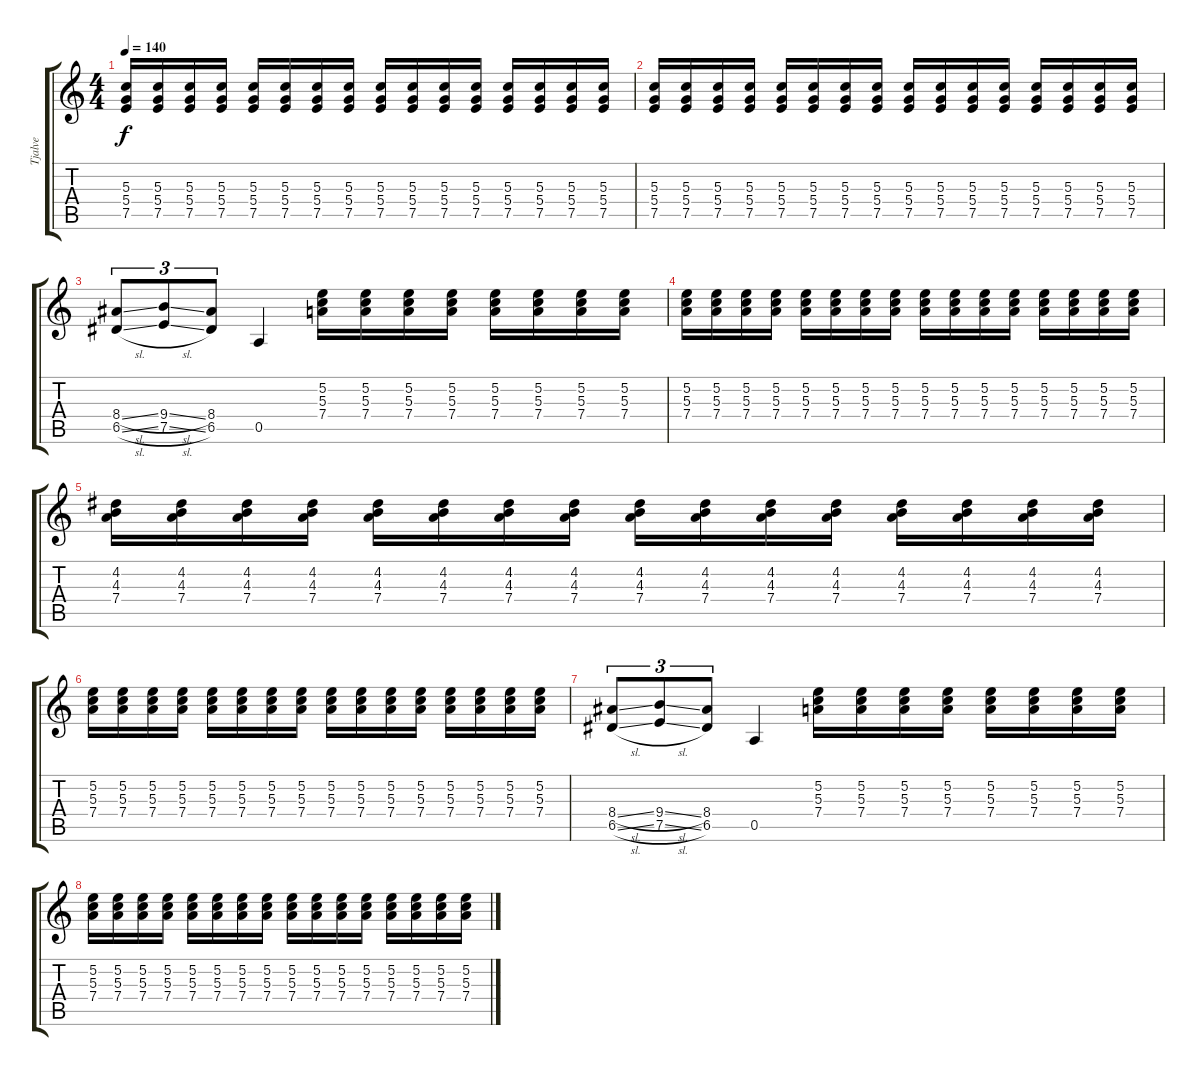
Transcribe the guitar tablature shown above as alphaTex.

\track ("Tjalve" "Tjalve") {instrument distortionguitar}
\staff {score tabs}
\tuning (E4 B3 G3 D3 A2 E2) {hide}
\ts (4 4)
\tempo 140
\clef g2
\ks c
(5.3 5.4 7.5).16{dy f} (5.3 5.4 7.5).16 (5.3 5.4 7.5).16 (5.3 5.4 7.5).16 (5.3 5.4 7.5).16 (5.3 5.4 7.5).16 (5.3 5.4 7.5).16 (5.3 5.4 7.5).16 (5.3 5.4 7.5).16 (5.3 5.4 7.5).16 (5.3 5.4 7.5).16 (5.3 5.4 7.5).16 (5.3 5.4 7.5).16 (5.3 5.4 7.5).16 (5.3 5.4 7.5).16 (5.3 5.4 7.5).16 |
(5.3 5.4 7.5).16 (5.3 5.4 7.5).16 (5.3 5.4 7.5).16 (5.3 5.4 7.5).16 (5.3 5.4 7.5).16 (5.3 5.4 7.5).16 (5.3 5.4 7.5).16 (5.3 5.4 7.5).16 (5.3 5.4 7.5).16 (5.3 5.4 7.5).16 (5.3 5.4 7.5).16 (5.3 5.4 7.5).16 (5.3 5.4 7.5).16 (5.3 5.4 7.5).16 (5.3 5.4 7.5).16 (5.3 5.4 7.5).16 |
(8.4{sl} 6.5{sl}).8{tu (3 2)} (9.4{sl} 7.5{sl}).8{tu (3 2)} (8.4 6.5).8{tu (3 2)} 0.5.4 (5.2 5.3 7.4).16 (5.2 5.3 7.4).16 (5.2 5.3 7.4).16 (5.2 5.3 7.4).16 (5.2 5.3 7.4).16 (5.2 5.3 7.4).16 (5.2 5.3 7.4).16 (5.2 5.3 7.4).16 |
(5.2 5.3 7.4).16 (5.2 5.3 7.4).16 (5.2 5.3 7.4).16 (5.2 5.3 7.4).16 (5.2 5.3 7.4).16 (5.2 5.3 7.4).16 (5.2 5.3 7.4).16 (5.2 5.3 7.4).16 (5.2 5.3 7.4).16 (5.2 5.3 7.4).16 (5.2 5.3 7.4).16 (5.2 5.3 7.4).16 (5.2 5.3 7.4).16 (5.2 5.3 7.4).16 (5.2 5.3 7.4).16 (5.2 5.3 7.4).16 |
(4.2 4.3 7.4).16 (4.2 4.3 7.4).16 (4.2 4.3 7.4).16 (4.2 4.3 7.4).16 (4.2 4.3 7.4).16 (4.2 4.3 7.4).16 (4.2 4.3 7.4).16 (4.2 4.3 7.4).16 (4.2 4.3 7.4).16 (4.2 4.3 7.4).16 (4.2 4.3 7.4).16 (4.2 4.3 7.4).16 (4.2 4.3 7.4).16 (4.2 4.3 7.4).16 (4.2 4.3 7.4).16 (4.2 4.3 7.4).16 |
(5.2 5.3 7.4).16 (5.2 5.3 7.4).16 (5.2 5.3 7.4).16 (5.2 5.3 7.4).16 (5.2 5.3 7.4).16 (5.2 5.3 7.4).16 (5.2 5.3 7.4).16 (5.2 5.3 7.4).16 (5.2 5.3 7.4).16 (5.2 5.3 7.4).16 (5.2 5.3 7.4).16 (5.2 5.3 7.4).16 (5.2 5.3 7.4).16 (5.2 5.3 7.4).16 (5.2 5.3 7.4).16 (5.2 5.3 7.4).16 |
(8.4{sl} 6.5{sl}).8{tu (3 2)} (9.4{sl} 7.5{sl}).8{tu (3 2)} (8.4 6.5).8{tu (3 2)} 0.5.4 (5.2 5.3 7.4).16 (5.2 5.3 7.4).16 (5.2 5.3 7.4).16 (5.2 5.3 7.4).16 (5.2 5.3 7.4).16 (5.2 5.3 7.4).16 (5.2 5.3 7.4).16 (5.2 5.3 7.4).16 |
(5.2 5.3 7.4).16 (5.2 5.3 7.4).16 (5.2 5.3 7.4).16 (5.2 5.3 7.4).16 (5.2 5.3 7.4).16 (5.2 5.3 7.4).16 (5.2 5.3 7.4).16 (5.2 5.3 7.4).16 (5.2 5.3 7.4).16 (5.2 5.3 7.4).16 (5.2 5.3 7.4).16 (5.2 5.3 7.4).16 (5.2 5.3 7.4).16 (5.2 5.3 7.4).16 (5.2 5.3 7.4).16 (5.2 5.3 7.4).16
